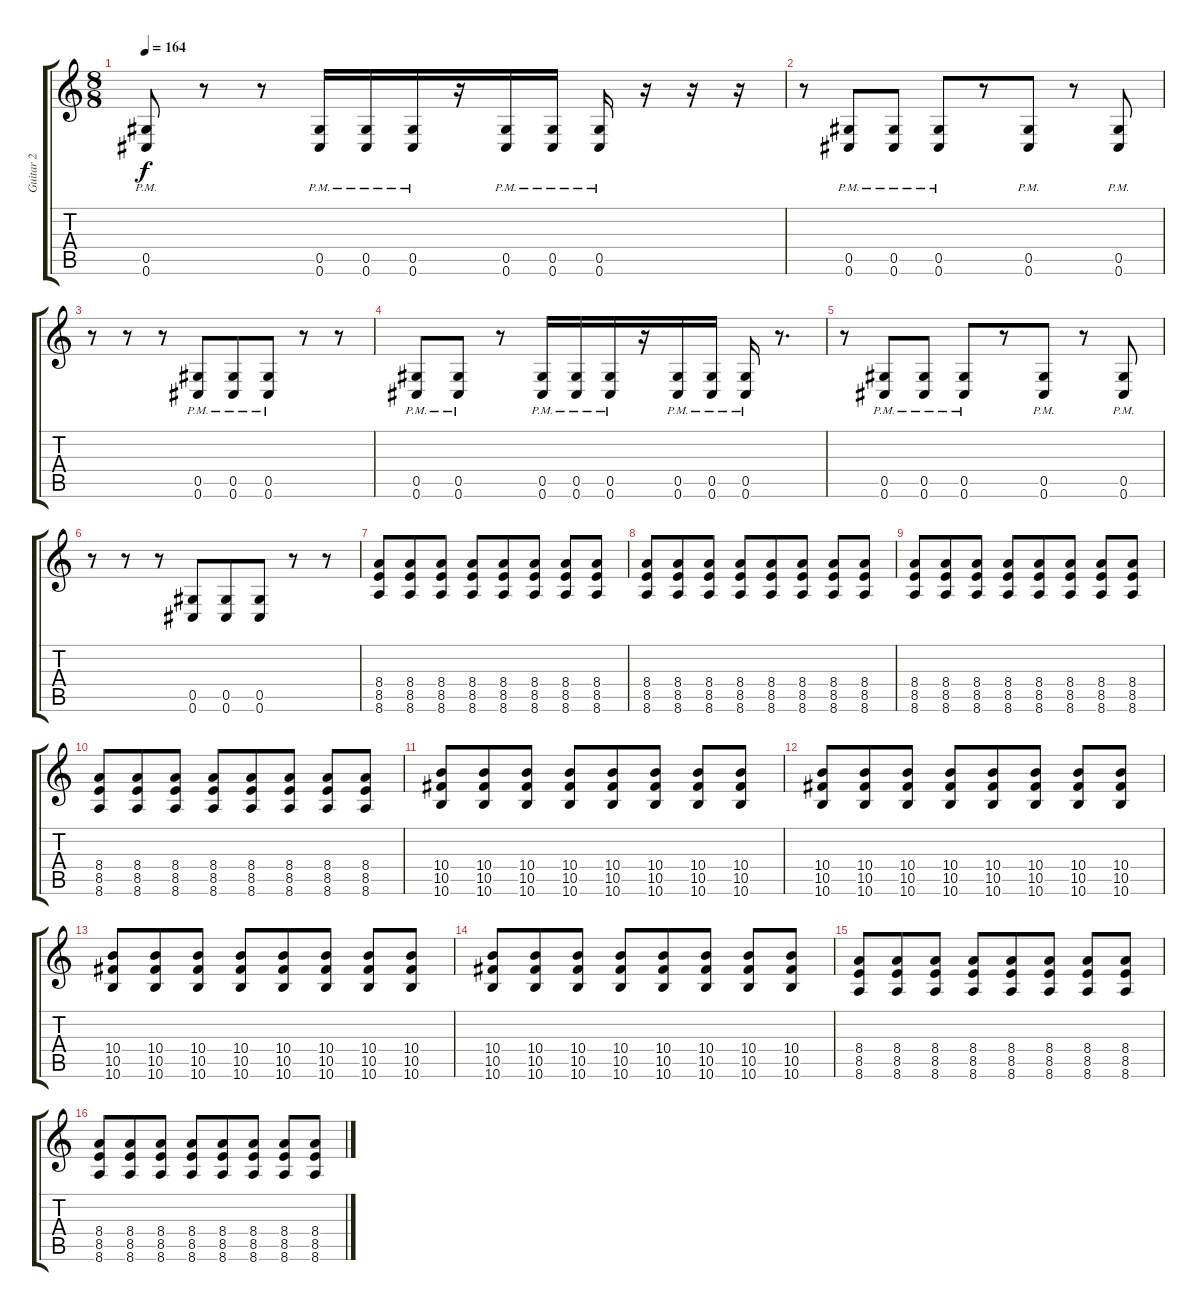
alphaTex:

\track ("Guitar 2" "Guitar 2") {instrument overdrivenguitar bank 255}
\staff {score tabs}
\tuning (Eb4 Bb3 Gb3 Db3 Ab2 Db2) {hide}
\ts (8 8)
\tempo 164
\clef g2
\ks c
(0.5{pm} 0.6{pm}).8{dy f} r.8 r.8 (0.5{pm} 0.6{pm}).16 (0.5{pm} 0.6{pm}).16 (0.5{pm} 0.6{pm}).16 r.16 (0.5{pm} 0.6{pm}).16 (0.5{pm} 0.6{pm}).16 (0.5{pm} 0.6{pm}).16 r.16 r.16 r.16 |
r.8 (0.5{pm} 0.6{pm}).8 (0.5{pm} 0.6{pm}).8 (0.5{pm} 0.6{pm}).8 r.8 (0.5{pm} 0.6{pm}).8 r.8 (0.5{pm} 0.6{pm}).8 |
r.8 r.8 r.8 (0.5{pm} 0.6{pm}).8 (0.5{pm} 0.6{pm}).8 (0.5{pm} 0.6{pm}).8 r.8 r.8 |
(0.5{pm} 0.6{pm}).8 (0.5{pm} 0.6{pm}).8 r.8 (0.5{pm} 0.6{pm}).16 (0.5{pm} 0.6{pm}).16 (0.5{pm} 0.6{pm}).16 r.16 (0.5{pm} 0.6{pm}).16 (0.5{pm} 0.6{pm}).16 (0.5{pm} 0.6{pm}).16 r.8{d} |
r.8 (0.5{pm} 0.6{pm}).8 (0.5{pm} 0.6{pm}).8 (0.5{pm} 0.6{pm}).8 r.8 (0.5{pm} 0.6{pm}).8 r.8 (0.5{pm} 0.6{pm}).8 |
r.8 r.8 r.8 (0.5 0.6).8 (0.5 0.6).8 (0.5 0.6).8 r.8 r.8 |
(8.4 8.5 8.6).8 (8.4 8.5 8.6).8 (8.4 8.5 8.6).8 (8.4 8.5 8.6).8 (8.4 8.5 8.6).8 (8.4 8.5 8.6).8 (8.4 8.5 8.6).8 (8.4 8.5 8.6).8 |
(8.4 8.5 8.6).8 (8.4 8.5 8.6).8 (8.4 8.5 8.6).8 (8.4 8.5 8.6).8 (8.4 8.5 8.6).8 (8.4 8.5 8.6).8 (8.4 8.5 8.6).8 (8.4 8.5 8.6).8 |
(8.4 8.5 8.6).8 (8.4 8.5 8.6).8 (8.4 8.5 8.6).8 (8.4 8.5 8.6).8 (8.4 8.5 8.6).8 (8.4 8.5 8.6).8 (8.4 8.5 8.6).8 (8.4 8.5 8.6).8 |
(8.4 8.5 8.6).8 (8.4 8.5 8.6).8 (8.4 8.5 8.6).8 (8.4 8.5 8.6).8 (8.4 8.5 8.6).8 (8.4 8.5 8.6).8 (8.4 8.5 8.6).8 (8.4 8.5 8.6).8 |
(10.4 10.5 10.6).8 (10.4 10.5 10.6).8 (10.4 10.5 10.6).8 (10.4 10.5 10.6).8 (10.4 10.5 10.6).8 (10.4 10.5 10.6).8 (10.4 10.5 10.6).8 (10.4 10.5 10.6).8 |
(10.4 10.5 10.6).8 (10.4 10.5 10.6).8 (10.4 10.5 10.6).8 (10.4 10.5 10.6).8 (10.4 10.5 10.6).8 (10.4 10.5 10.6).8 (10.4 10.5 10.6).8 (10.4 10.5 10.6).8 |
(10.4 10.5 10.6).8 (10.4 10.5 10.6).8 (10.4 10.5 10.6).8 (10.4 10.5 10.6).8 (10.4 10.5 10.6).8 (10.4 10.5 10.6).8 (10.4 10.5 10.6).8 (10.4 10.5 10.6).8 |
(10.4 10.5 10.6).8 (10.4 10.5 10.6).8 (10.4 10.5 10.6).8 (10.4 10.5 10.6).8 (10.4 10.5 10.6).8 (10.4 10.5 10.6).8 (10.4 10.5 10.6).8 (10.4 10.5 10.6).8 |
(8.4 8.5 8.6).8 (8.4 8.5 8.6).8 (8.4 8.5 8.6).8 (8.4 8.5 8.6).8 (8.4 8.5 8.6).8 (8.4 8.5 8.6).8 (8.4 8.5 8.6).8 (8.4 8.5 8.6).8 |
(8.4 8.5 8.6).8 (8.4 8.5 8.6).8 (8.4 8.5 8.6).8 (8.4 8.5 8.6).8 (8.4 8.5 8.6).8 (8.4 8.5 8.6).8 (8.4 8.5 8.6).8 (8.4 8.5 8.6).8
